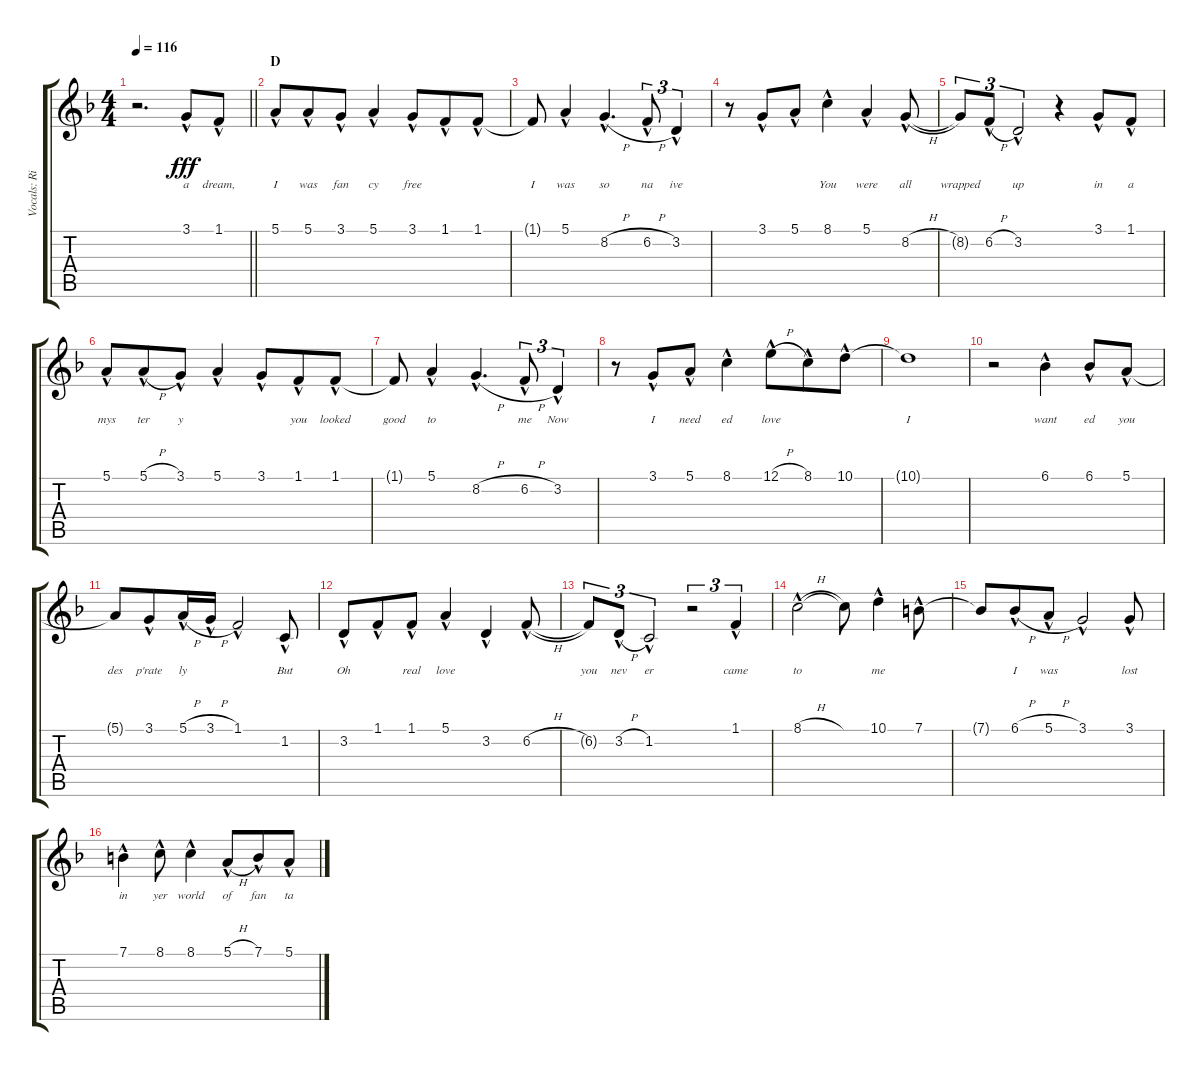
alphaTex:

\track ("Vocals: Rik" "Vocals: Ri") {instrument lead2sawtooth}
\staff {score tabs}
\tuning (E4 B3 G3 D3 A2 E2) {hide}
\ts (4 4)
\tempo 116
\clef g2
\barLineRight lightlight
\ks f
r.2{d dy fff} 3.1{hac}.8{lyrics (0 "a") lyrics (1 "") lyrics (2 "") lyrics (3 "") lyrics (4 "")} 1.1{hac}.8{lyrics (0 "dream,") lyrics (1 "") lyrics (2 "") lyrics (3 "") lyrics (4 "")} |
\section ("" "D")
5.1{hac}.8{lyrics (0 "I") lyrics (1 "") lyrics (2 "") lyrics (3 "") lyrics (4 "")} 5.1{hac}.8{lyrics (0 "was") lyrics (1 "") lyrics (2 "") lyrics (3 "") lyrics (4 "") beam merge} 3.1{hac}.8{lyrics (0 "fan") lyrics (1 "") lyrics (2 "") lyrics (3 "") lyrics (4 "")} 5.1{hac}.4{lyrics (0 "cy") lyrics (1 "") lyrics (2 "") lyrics (3 "") lyrics (4 "")} 3.1{hac}.8{lyrics (0 "free") lyrics (1 "") lyrics (2 "") lyrics (3 "") lyrics (4 "") beam merge} 1.1{hac}.8{lyrics (0 "") lyrics (1 "") lyrics (2 "") lyrics (3 "") lyrics (4 "")} 1.1{hac}.8{lyrics (0 "") lyrics (1 "") lyrics (2 "") lyrics (3 "") lyrics (4 "")} |
1.1{t}.8{lyrics (0 "I") lyrics (1 "") lyrics (2 "") lyrics (3 "") lyrics (4 "")} 5.1{hac}.4{lyrics (0 "was") lyrics (1 "") lyrics (2 "") lyrics (3 "") lyrics (4 "")} 8.2{h hac}.4{d lyrics (0 "so") lyrics (1 "") lyrics (2 "") lyrics (3 "") lyrics (4 "")} 6.2{h hac}.8{tu (3 2) lyrics (0 "na") lyrics (1 "") lyrics (2 "") lyrics (3 "") lyrics (4 "")} 3.2{hac}.4{tu (3 2) lyrics (0 "ive") lyrics (1 "") lyrics (2 "") lyrics (3 "") lyrics (4 "")} |
r.8 3.1{hac}.8{lyrics (0 "") lyrics (1 "") lyrics (2 "") lyrics (3 "") lyrics (4 "") beam merge} 5.1{hac}.8{lyrics (0 "") lyrics (1 "") lyrics (2 "") lyrics (3 "") lyrics (4 "")} 8.1{hac}.4{lyrics (0 "You") lyrics (1 "") lyrics (2 "") lyrics (3 "") lyrics (4 "")} 5.1{hac}.4{lyrics (0 "were") lyrics (1 "") lyrics (2 "") lyrics (3 "") lyrics (4 "")} 8.2{h hac}.8{lyrics (0 "all") lyrics (1 "") lyrics (2 "") lyrics (3 "") lyrics (4 "")} |
8.2{t}.8{tu (3 2) lyrics (0 "wrapped") lyrics (1 "") lyrics (2 "") lyrics (3 "") lyrics (4 "")} 6.2{h hac}.8{tu (3 2) lyrics (0 "") lyrics (1 "") lyrics (2 "") lyrics (3 "") lyrics (4 "")} 3.2{hac}.2{tu (3 2) lyrics (0 "up") lyrics (1 "") lyrics (2 "") lyrics (3 "") lyrics (4 "")} r.4 3.1{hac}.8{lyrics (0 "in") lyrics (1 "") lyrics (2 "") lyrics (3 "") lyrics (4 "")} 1.1{hac}.8{lyrics (0 "a") lyrics (1 "") lyrics (2 "") lyrics (3 "") lyrics (4 "")} |
5.1{hac}.8{lyrics (0 "mys") lyrics (1 "") lyrics (2 "") lyrics (3 "") lyrics (4 "")} 5.1{h hac}.8{lyrics (0 "ter") lyrics (1 "") lyrics (2 "") lyrics (3 "") lyrics (4 "") beam merge} 3.1{hac}.8{lyrics (0 "y") lyrics (1 "") lyrics (2 "") lyrics (3 "") lyrics (4 "")} 5.1{hac}.4{lyrics (0 "") lyrics (1 "") lyrics (2 "") lyrics (3 "") lyrics (4 "")} 3.1{hac}.8{lyrics (0 "") lyrics (1 "") lyrics (2 "") lyrics (3 "") lyrics (4 "") beam merge} 1.1{hac}.8{lyrics (0 "you") lyrics (1 "") lyrics (2 "") lyrics (3 "") lyrics (4 "")} 1.1{hac}.8{lyrics (0 "looked") lyrics (1 "") lyrics (2 "") lyrics (3 "") lyrics (4 "")} |
1.1{t}.8{lyrics (0 "good") lyrics (1 "") lyrics (2 "") lyrics (3 "") lyrics (4 "")} 5.1{hac}.4{lyrics (0 "to") lyrics (1 "") lyrics (2 "") lyrics (3 "") lyrics (4 "")} 8.2{h hac}.4{d lyrics (0 "") lyrics (1 "") lyrics (2 "") lyrics (3 "") lyrics (4 "")} 6.2{h hac}.8{tu (3 2) lyrics (0 "me") lyrics (1 "") lyrics (2 "") lyrics (3 "") lyrics (4 "")} 3.2{hac}.4{tu (3 2) lyrics (0 "Now") lyrics (1 "") lyrics (2 "") lyrics (3 "") lyrics (4 "")} |
r.8 3.1{hac}.8{lyrics (0 "I") lyrics (1 "") lyrics (2 "") lyrics (3 "") lyrics (4 "") beam merge} 5.1{hac}.8{lyrics (0 "need") lyrics (1 "") lyrics (2 "") lyrics (3 "") lyrics (4 "")} 8.1{hac}.4{lyrics (0 "ed") lyrics (1 "") lyrics (2 "") lyrics (3 "") lyrics (4 "")} 12.1{h hac}.8{lyrics (0 "love") lyrics (1 "") lyrics (2 "") lyrics (3 "") lyrics (4 "") beam merge} 8.1{hac}.8{lyrics (0 "") lyrics (1 "") lyrics (2 "") lyrics (3 "") lyrics (4 "")} 10.1{hac}.8{lyrics (0 "") lyrics (1 "") lyrics (2 "") lyrics (3 "") lyrics (4 "")} |
10.1{t}.1{lyrics (0 "I") lyrics (1 "") lyrics (2 "") lyrics (3 "") lyrics (4 "")} |
r.2 6.1{hac}.4{lyrics (0 "want") lyrics (1 "") lyrics (2 "") lyrics (3 "") lyrics (4 "")} 6.1{hac}.8{lyrics (0 "ed") lyrics (1 "") lyrics (2 "") lyrics (3 "") lyrics (4 "")} 5.1{hac}.8{lyrics (0 "you") lyrics (1 "") lyrics (2 "") lyrics (3 "") lyrics (4 "")} |
5.1{t}.8{lyrics (0 "des") lyrics (1 "") lyrics (2 "") lyrics (3 "") lyrics (4 "")} 3.1{hac}.8{lyrics (0 "p'rate") lyrics (1 "") lyrics (2 "") lyrics (3 "") lyrics (4 "") beam merge} 5.1{h hac}.16{lyrics (0 "ly") lyrics (1 "") lyrics (2 "") lyrics (3 "") lyrics (4 "")} 3.1{h hac}.16{lyrics (0 "") lyrics (1 "") lyrics (2 "") lyrics (3 "") lyrics (4 "")} 1.1{hac}.2{lyrics (0 "") lyrics (1 "") lyrics (2 "") lyrics (3 "") lyrics (4 "")} 1.2{hac}.8{lyrics (0 "But") lyrics (1 "") lyrics (2 "") lyrics (3 "") lyrics (4 "")} |
3.2{hac}.8{lyrics (0 "Oh") lyrics (1 "") lyrics (2 "") lyrics (3 "") lyrics (4 "")} 1.1{hac}.8{lyrics (0 "") lyrics (1 "") lyrics (2 "") lyrics (3 "") lyrics (4 "") beam merge} 1.1{hac}.8{lyrics (0 "real") lyrics (1 "") lyrics (2 "") lyrics (3 "") lyrics (4 "")} 5.1{hac}.4{lyrics (0 "love") lyrics (1 "") lyrics (2 "") lyrics (3 "") lyrics (4 "")} 3.2{hac}.4{lyrics (0 "") lyrics (1 "") lyrics (2 "") lyrics (3 "") lyrics (4 "")} 6.2{h hac}.8{lyrics (0 "") lyrics (1 "") lyrics (2 "") lyrics (3 "") lyrics (4 "")} |
6.2{t}.8{tu (3 2) lyrics (0 "you") lyrics (1 "") lyrics (2 "") lyrics (3 "") lyrics (4 "")} 3.2{h hac}.8{tu (3 2) lyrics (0 "nev") lyrics (1 "") lyrics (2 "") lyrics (3 "") lyrics (4 "")} 1.2{hac}.2{tu (3 2) lyrics (0 "er") lyrics (1 "") lyrics (2 "") lyrics (3 "") lyrics (4 "")} r.2{tu (3 2)} 1.1{hac}.4{tu (3 2) lyrics (0 "came") lyrics (1 "") lyrics (2 "") lyrics (3 "") lyrics (4 "")} |
8.1{h hac}.2{lyrics (0 "to") lyrics (1 "") lyrics (2 "") lyrics (3 "") lyrics (4 "")} 8.1{t}.8{lyrics (0 "") lyrics (1 "") lyrics (2 "") lyrics (3 "") lyrics (4 "")} 10.1{hac}.4{lyrics (0 "me") lyrics (1 "") lyrics (2 "") lyrics (3 "") lyrics (4 "")} 7.1{hac}.8{lyrics (0 "") lyrics (1 "") lyrics (2 "") lyrics (3 "") lyrics (4 "")} |
7.1{t}.8{lyrics (0 "") lyrics (1 "") lyrics (2 "") lyrics (3 "") lyrics (4 "")} 6.1{h hac}.8{lyrics (0 "I") lyrics (1 "") lyrics (2 "") lyrics (3 "") lyrics (4 "") beam merge} 5.1{h hac}.8{lyrics (0 "was") lyrics (1 "") lyrics (2 "") lyrics (3 "") lyrics (4 "")} 3.1{hac}.2{lyrics (0 "") lyrics (1 "") lyrics (2 "") lyrics (3 "") lyrics (4 "")} 3.1{hac}.8{lyrics (0 "lost") lyrics (1 "") lyrics (2 "") lyrics (3 "") lyrics (4 "")} |
7.1{hac}.4{lyrics (0 "in") lyrics (1 "") lyrics (2 "") lyrics (3 "") lyrics (4 "")} 8.1{hac}.8{lyrics (0 "yer") lyrics (1 "") lyrics (2 "") lyrics (3 "") lyrics (4 "")} 8.1{hac}.4{lyrics (0 "world") lyrics (1 "") lyrics (2 "") lyrics (3 "") lyrics (4 "")} 5.1{h hac}.8{lyrics (0 "of") lyrics (1 "") lyrics (2 "") lyrics (3 "") lyrics (4 "") beam merge} 7.1{hac}.8{lyrics (0 "fan") lyrics (1 "") lyrics (2 "") lyrics (3 "") lyrics (4 "")} 5.1{h hac}.8{lyrics (0 "ta") lyrics (1 "") lyrics (2 "") lyrics (3 "") lyrics (4 "")}
